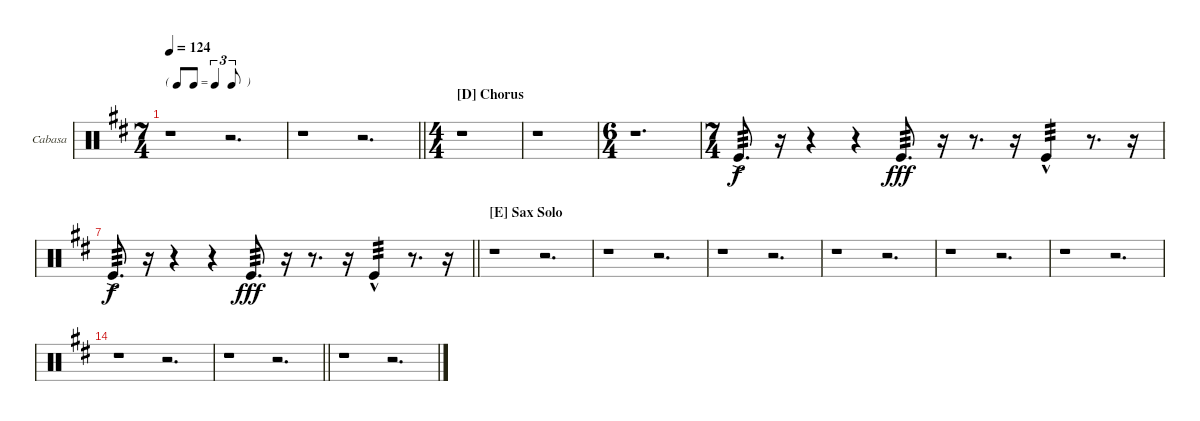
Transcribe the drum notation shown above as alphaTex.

\bracketExtendMode nobrackets
\firstSystemTrackNameOrientation horizontal
\otherSystemsTrackNameOrientation horizontal
\defaultBarNumberDisplay FirstOfSystem
\track ("Receipt Rip Fx" "Cabasa") {instrument percussion}
\staff {score}
\articulation defaults
\ts (7 4)
\tf triplet8th
\tempo 124
\clef neutral
\scale
0.5
\ks d
r.1{dy fff} r.2{d} |
\scale
0.544444
\barLineRight lightlight
r.1 r.2{d} |
\ts (4 4)
\beaming (8 2 2 2 2)
\section ("D" "Chorus")
\scale
0.455556 r.1 |
\scale
0.414286 r.1 |
\ts (6 4)
\beaming (8 6 6)
\scale
0.585714 r.1{d} |
\ts (7 4)
\beaming (8 6 4 4)
\scale
0.522059 "Kick (hit)"{ac}.8{d tp 3 dy f} r.16 r.4 r.4 "Kick (hit)".8{d tp 3 dy fff beam split} r.16{beam split} r.8{d beam split} r.16{beam split} "Kick (hit)"{hac}.4{tp 3 beam split} r.8{d} r.16 |
\scale
0.477941
\barLineRight lightlight "Kick (hit)"{ac}.8{d tp 3 dy f}
r.16 r.4 r.4 "Kick (hit)".8{d tp 3 dy fff beam split} r.16{beam split} r.8{d beam split} r.16{beam split} "Kick (hit)"{hac}.4{tp 3 beam split} r.8{d} r.16 |
\section ("E" "Sax Solo")
\scale
0.5 r.1 r.2{d} |
\scale
0.5 r.1 r.2{d} |
\scale
0.5 r.1 r.2{d} |
\scale
0.5 r.1 r.2{d} |
\scale
0.5 r.1 r.2{d} |
\scale
0.5 r.1 r.2{d} |
\scale
0.5 r.1 r.2{d} |
\scale
0.5
\barLineRight lightlight
r.1 r.2{d} |
\scale
0.5 r.1 r.2{d}
